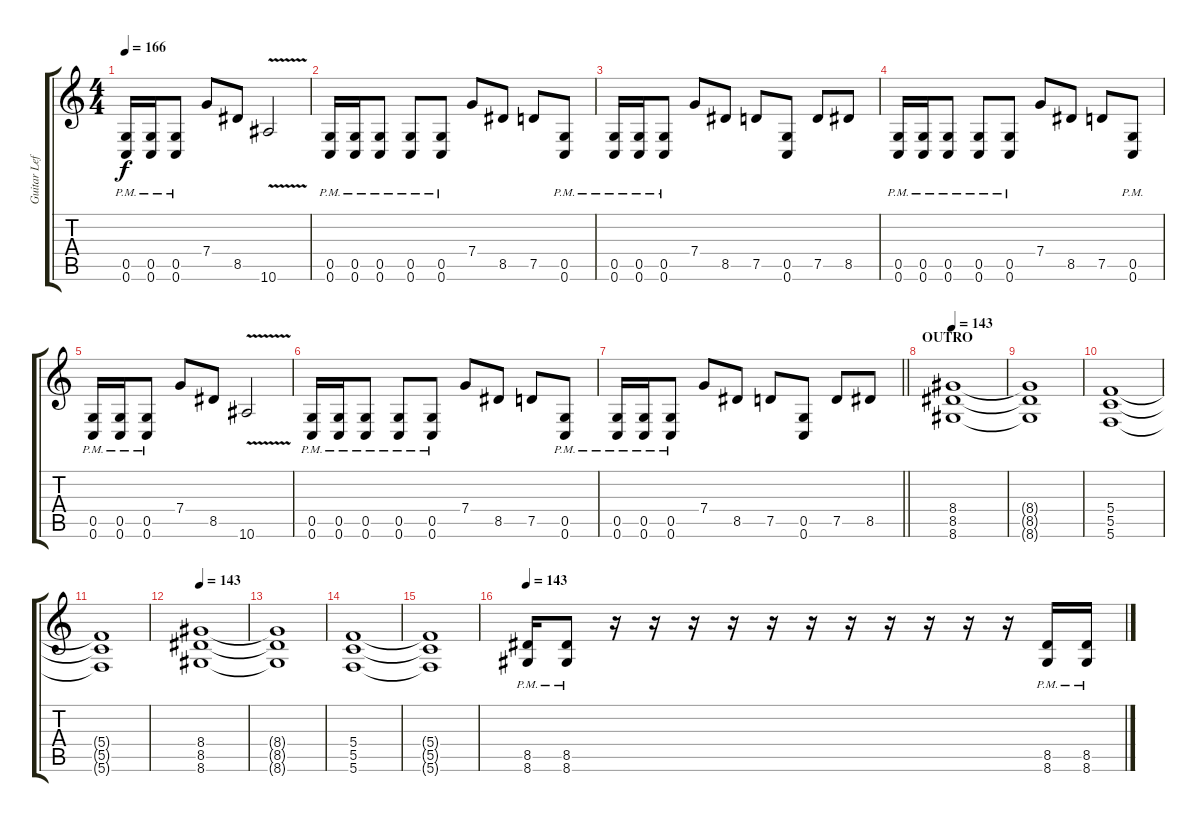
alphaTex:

\track ("Guitar Left" "Guitar Lef") {instrument distortionguitar}
\staff {score tabs}
\tuning (D4 A3 F3 C3 G2 C2) {hide}
\ts (4 4)
\tempo 166
\clef g2
\ks c
(0.5{pm} 0.6{pm}).16{dy f} (0.5{pm} 0.6{pm}).16 (0.5{pm} 0.6{pm}).8 7.4.8 8.5.8 10.6{v}.2 |
(0.5{pm} 0.6{pm}).16 (0.5{pm} 0.6{pm}).16 (0.5{pm} 0.6{pm}).8 (0.5{pm} 0.6{pm}).8 (0.5{pm} 0.6{pm}).8 7.4.8 8.5.8 7.5.8 (0.5{pm} 0.6{pm}).8 |
(0.5{pm} 0.6{pm}).16 (0.5{pm} 0.6{pm}).16 (0.5{pm} 0.6{pm}).8 7.4.8 8.5.8 7.5.8 (0.5 0.6).8 7.5.8 8.5.8 |
(0.5{pm} 0.6{pm}).16 (0.5{pm} 0.6{pm}).16 (0.5{pm} 0.6{pm}).8 (0.5{pm} 0.6{pm}).8 (0.5{pm} 0.6{pm}).8 7.4.8 8.5.8 7.5.8 (0.5{pm} 0.6{pm}).8 |
(0.5{pm} 0.6{pm}).16 (0.5{pm} 0.6{pm}).16 (0.5{pm} 0.6{pm}).8 7.4.8 8.5.8 10.6{v}.2 |
(0.5{pm} 0.6{pm}).16 (0.5{pm} 0.6{pm}).16 (0.5{pm} 0.6{pm}).8 (0.5{pm} 0.6{pm}).8 (0.5{pm} 0.6{pm}).8 7.4.8 8.5.8 7.5.8 (0.5{pm} 0.6{pm}).8 |
\barLineRight lightlight
(0.5{pm} 0.6{pm}).16 (0.5{pm} 0.6{pm}).16 (0.5{pm} 0.6{pm}).8 7.4.8 8.5.8 7.5.8 (0.5 0.6).8 7.5.8 8.5.8 |
\section ("" "OUTRO")
\tempo 143
(8.4 8.5 8.6).1 |
(8.4{t} 8.5{t} 8.6{t}).1 |
(5.4 5.5 5.6).1 |
(5.4{t} 5.5{t} 5.6{t}).1 |
\tempo 143
(8.4 8.5 8.6).1 |
(8.4{t} 8.5{t} 8.6{t}).1 |
(5.4 5.5 5.6).1 |
(5.4{t} 5.5{t} 5.6{t}).1 |
\tempo 143
(8.5{pm} 8.6{pm}).16 (8.5{pm} 8.6{pm}).8 r.16 r.16 r.16 r.16 r.16 r.16 r.16 r.16 r.16 r.16 r.16 (8.5{pm} 8.6{pm}).16 (8.5{pm} 8.6{pm}).16
